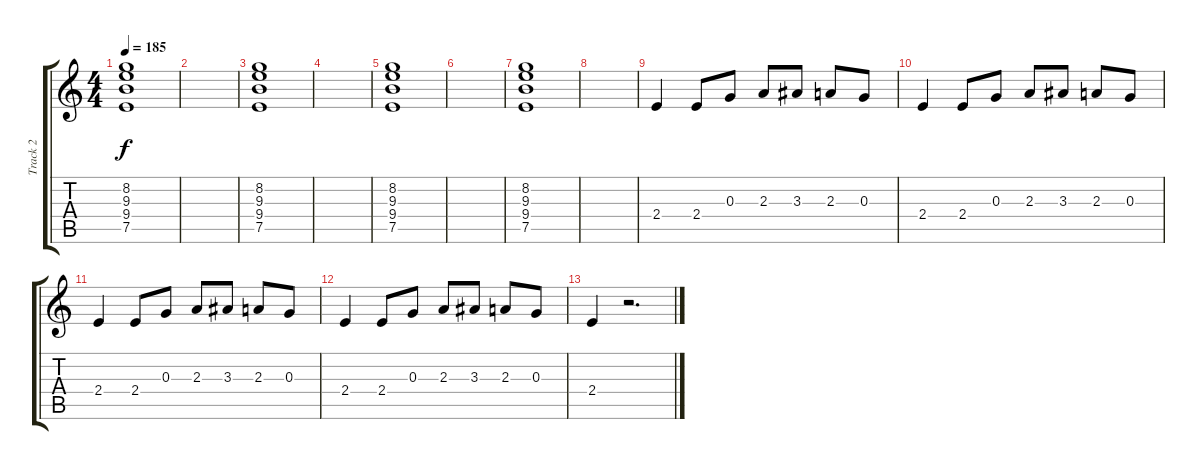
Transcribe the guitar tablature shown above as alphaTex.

\track ("Track 2" "Track 2") {instrument electricguitarclean}
\staff {score tabs}
\tuning (E4 B3 G3 D3 A2 E2) {hide}
\ts (4 4)
\tempo 185
\clef g2
\ks c
(8.2 9.3 9.4 7.5).1{dy f} |
|
(8.2 9.3 9.4 7.5).1 |
|
(8.2 9.3 9.4 7.5).1 |
|
(8.2 9.3 9.4 7.5).1 |
|
2.4.4{instrument overdrivenguitar} 2.4.8 0.3.8 2.3.8 3.3.8 2.3.8 0.3.8 |
2.4.4 2.4.8 0.3.8 2.3.8 3.3.8 2.3.8 0.3.8 |
2.4.4 2.4.8 0.3.8 2.3.8 3.3.8 2.3.8 0.3.8 |
2.4.4 2.4.8 0.3.8 2.3.8 3.3.8 2.3.8 0.3.8 |
2.4.4 r.2{d}
